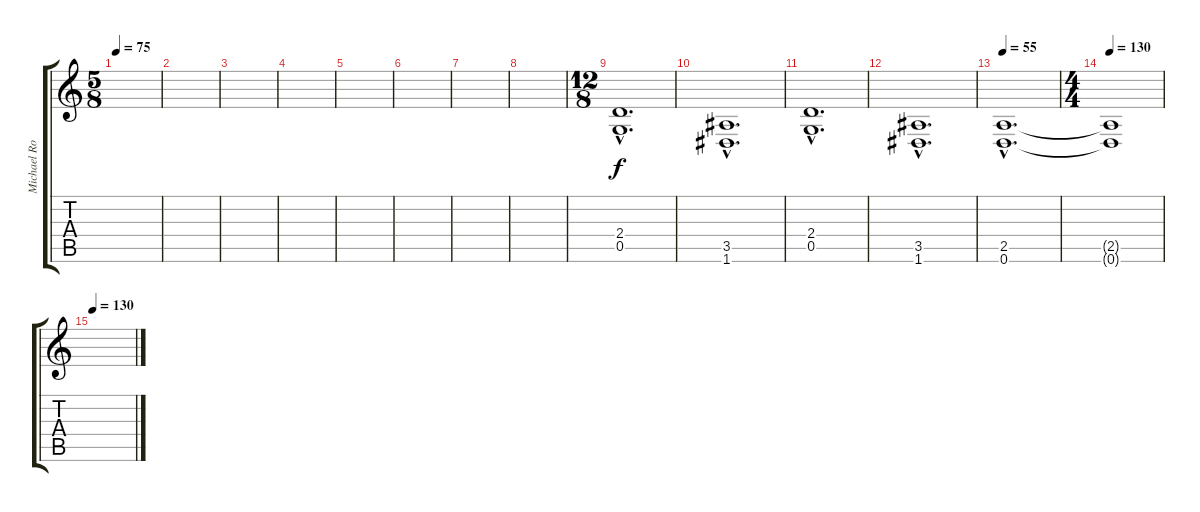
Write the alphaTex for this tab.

\track ("Michael Romeo - Guitare rythmique" "Michael Ro") {instrument distortionguitar}
\staff {score tabs}
\tuning (D4 A3 F3 C3 G2 D2) {hide}
\ts (5 8)
\tempo 75
\clef g2
\ks c
|
|
|
|
|
|
|
|
\ts (12 8)
(2.4{hac} 0.5{hac}).1{d} |
(3.5{hac} 1.6{hac}).1{d} |
(2.4{hac} 0.5{hac}).1{d} |
(3.5{hac} 1.6{hac}).1{d} |
\tempo 55
(2.5{hac} 0.6{hac}).1{d volume 1} |
\ts (4 4)
\tempo 130
(2.5{t} 0.6{t}).1 |
\tempo 130
